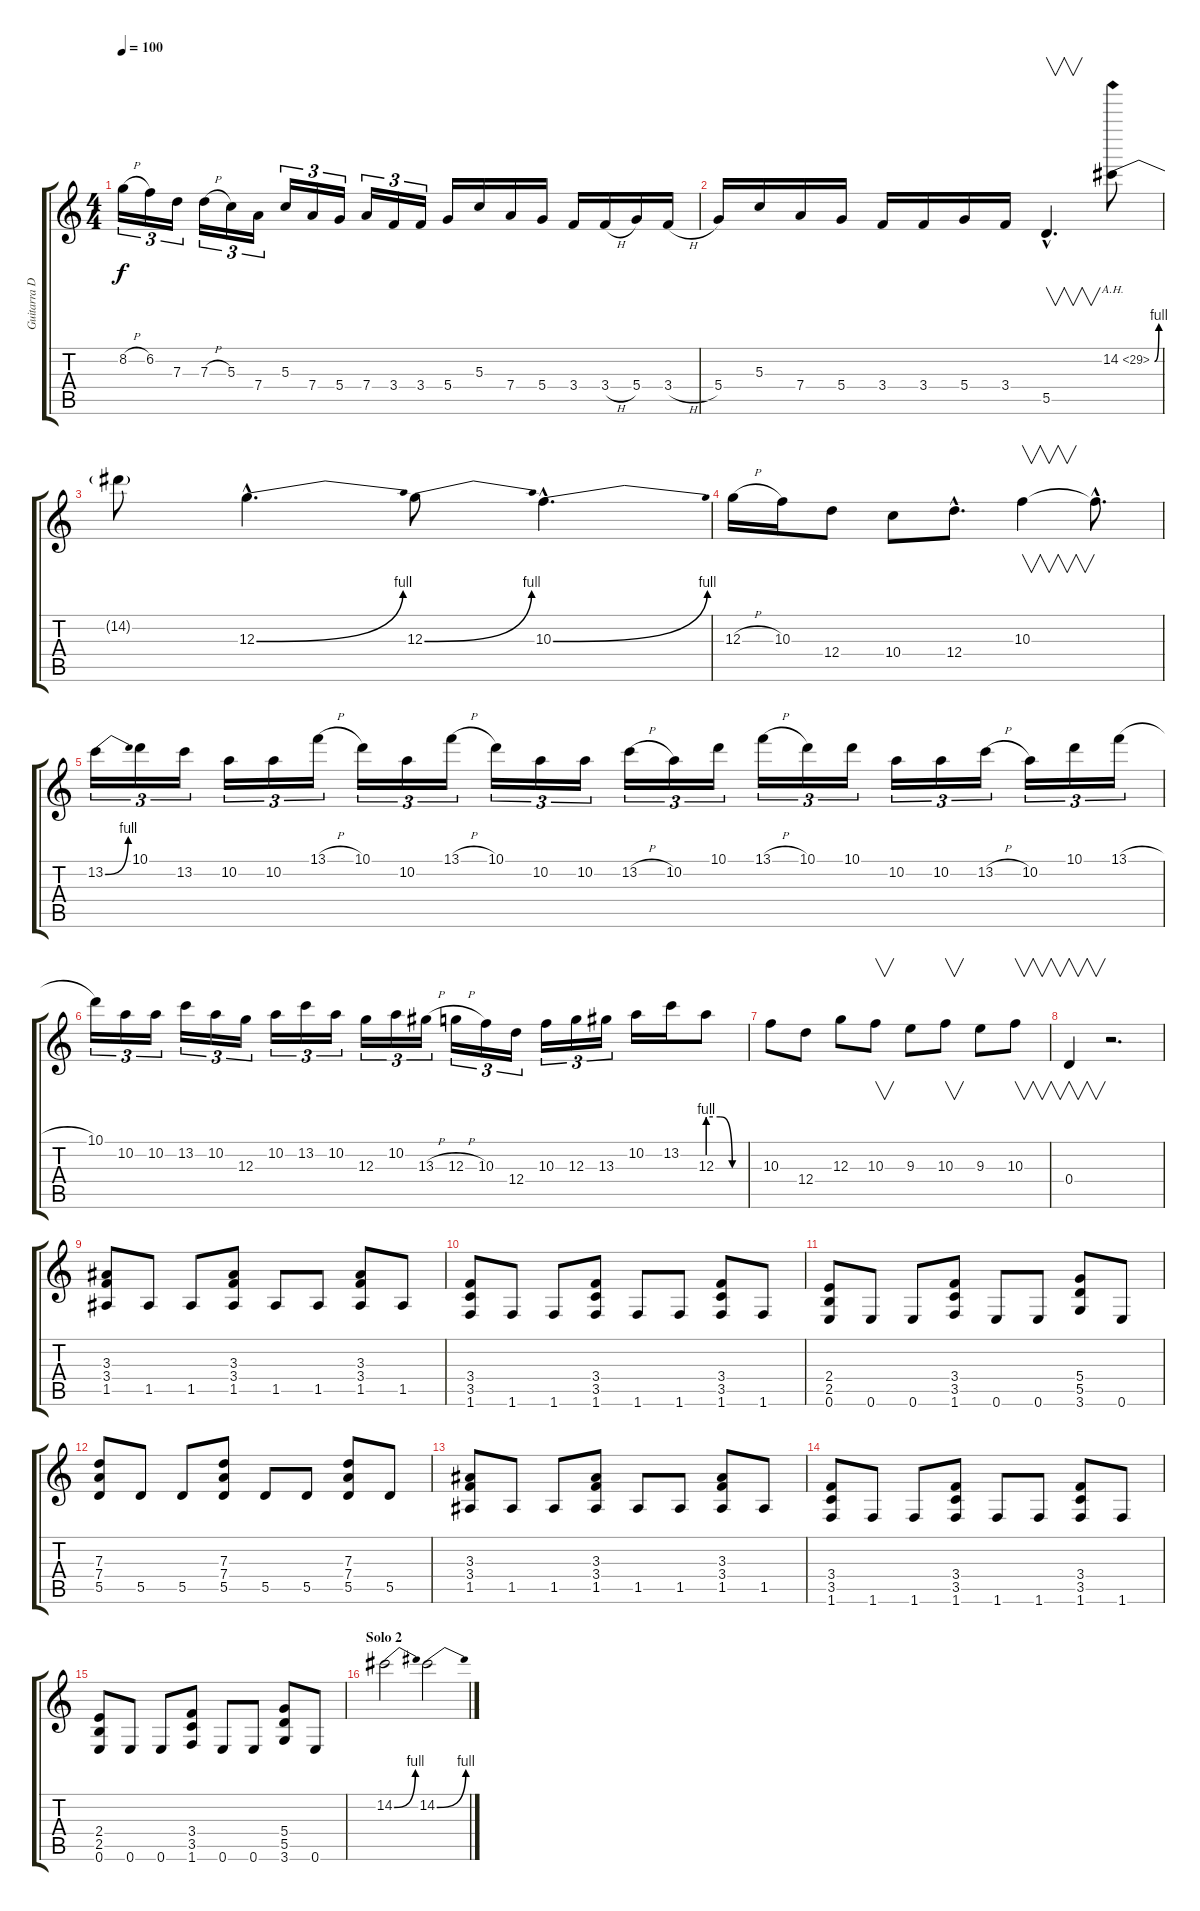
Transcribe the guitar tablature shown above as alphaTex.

\track ("Guitarra Distorcionada" "Guitarra D") {instrument overdrivenguitar}
\staff {score tabs}
\tuning (E4 B3 G3 D3 A2 E2) {hide}
\ts (4 4)
\tempo 100
\clef g2
\ks c
8.2{h}.16{tu (3 2) dy f} 6.2.16{tu (3 2)} 7.3.16{tu (3 2)} 7.3{h}.16{tu (3 2)} 5.3.16{tu (3 2)} 7.4.16{tu (3 2)} 5.3.16{tu (3 2)} 7.4.16{tu (3 2)} 5.4.16{tu (3 2)} 7.4.16{tu (3 2)} 3.4.16{tu (3 2)} 3.4.16{tu (3 2)} 5.4.16 5.3.16 7.4.16 5.4.16 3.4.16 3.4{h}.16 5.4.16 3.4{h}.16 |
5.4.16 5.3.16 7.4.16 5.4.16 3.4.16 3.4.16 5.4.16 3.4.16 5.5{hac}.4{v d} 14.2{be (bend 0 0 60 4) ah 15}.8 |
14.2{t}.8 12.3{be (bend 0 0 60 4) hac}.4{d} 12.3{be (bend 0 0 60 4)}.8 10.3{be (bend 0 0 60 4) hac}.4{d} |
12.3{h}.16 10.3.16 12.4.8 10.4.8 12.4{hac}.8{d} 10.3.4{v} 10.3{hac t}.8{d} |
13.2{be (bend 0 0 60 4)}.16{tu (3 2)} 10.1.16{tu (3 2)} 13.2.16{tu (3 2)} 10.2.16{tu (3 2)} 10.2.16{tu (3 2)} 13.1{h}.16{tu (3 2)} 10.1.16{tu (3 2)} 10.2.16{tu (3 2)} 13.1{h}.16{tu (3 2)} 10.1.16{tu (3 2)} 10.2.16{tu (3 2)} 10.2.16{tu (3 2)} 13.2{h}.16{tu (3 2)} 10.2.16{tu (3 2)} 10.1.16{tu (3 2)} 13.1{h}.16{tu (3 2)} 10.1.16{tu (3 2)} 10.1.16{tu (3 2)} 10.2.16{tu (3 2)} 10.2.16{tu (3 2)} 13.2{h}.16{tu (3 2)} 10.2.16{tu (3 2)} 10.1.16{tu (3 2)} 13.1{h}.16{tu (3 2)} |
10.1.16{tu (3 2)} 10.2.16{tu (3 2)} 10.2.16{tu (3 2)} 13.2.16{tu (3 2)} 10.2.16{tu (3 2)} 12.3.16{tu (3 2)} 10.2.16{tu (3 2)} 13.2.16{tu (3 2)} 10.2.16{tu (3 2)} 12.3.16{tu (3 2)} 10.2.16{tu (3 2)} 13.3{h}.16{tu (3 2)} 12.3{h}.16{tu (3 2)} 10.3.16{tu (3 2)} 12.4.16{tu (3 2)} 10.3.16{tu (3 2)} 12.3.16{tu (3 2)} 13.3.16{tu (3 2)} 10.2.16 13.2.16 12.3{be (custom 0 4 20 4 40 0 60 0)}.8 |
10.3.8 12.4.8 12.3.8 10.3.8{v} 9.3.8 10.3.8{v} 9.3.8 10.3.8{v} |
0.4.4{v} r.2{d} |
(3.3 3.4 1.5).8 1.5.8 1.5.8 (3.3 3.4 1.5).8 1.5.8 1.5.8 (3.3 3.4 1.5).8 1.5.8 |
(3.4 3.5 1.6).8 1.6.8 1.6.8 (3.4 3.5 1.6).8 1.6.8 1.6.8 (3.4 3.5 1.6).8 1.6.8 |
(2.4 2.5 0.6).8 0.6.8 0.6.8 (3.4 3.5 1.6).8 0.6.8 0.6.8 (5.4 5.5 3.6).8 0.6.8 |
(7.3 7.4 5.5).8{volume 16 instrument overdrivenguitar} 5.5.8 5.5.8 (7.3 7.4 5.5).8 5.5.8 5.5.8 (7.3 7.4 5.5).8 5.5.8 |
(3.3 3.4 1.5).8 1.5.8 1.5.8 (3.3 3.4 1.5).8 1.5.8 1.5.8 (3.3 3.4 1.5).8 1.5.8 |
(3.4 3.5 1.6).8 1.6.8 1.6.8 (3.4 3.5 1.6).8 1.6.8 1.6.8 (3.4 3.5 1.6).8 1.6.8 |
(2.4 2.5 0.6).8 0.6.8 0.6.8 (3.4 3.5 1.6).8 0.6.8 0.6.8 (5.4 5.5 3.6).8 0.6.8 |
\section ("" "Solo 2")
14.2{be (bend 0 0 60 4)}.2 14.2{be (bend 0 0 60 4)}.2
